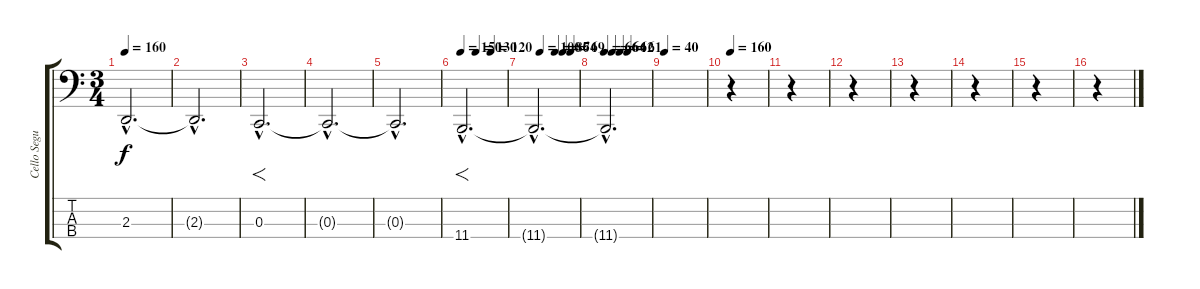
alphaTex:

\track ("Cello Segundo" "Cello Segu") {instrument cello}
\staff {score tabs}
\tuning (C4 C3 C2 C1) {hide}
\ts (3 4)
\tempo 160
\clef f4
\ks c
2.3{hac t}.2{d dy f} |
2.3{hac t}.2{d} |
0.3{hac}.2{f d} |
0.3{hac t}.2{d} |
0.3{hac t}.2{d} |
\tempo 150
\tempo (130 0.3333333333333333)
\tempo (120 0.6666666666666666)
11.4{hac}.2{f d} |
\tempo (100 0.16666666666666666)
\tempo (86 0.5)
\tempo (74 0.6666666666666666)
\tempo (69 0.8333333333333334)
11.4{hac t}.2{d} |
\tempo 66
\tempo (64 0.16666666666666666)
\tempo (62 0.3333333333333333)
\tempo (61 0.5)
11.4{hac t}.2{d} |
\tempo 40
|
\tempo 160
r.4 |
r.4 |
r.4 |
r.4 |
r.4 |
r.4 |
r.4
